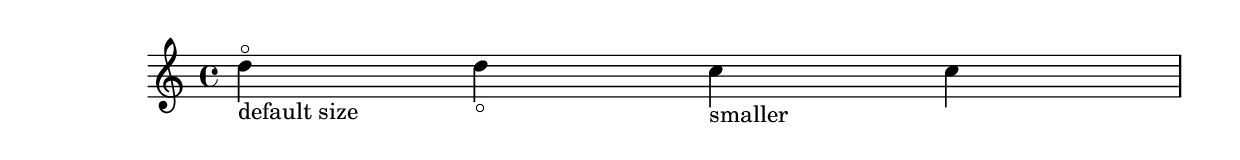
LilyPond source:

%% Do not edit this file; it is auto-generated from LSR http://lsr.dsi.unimi.it
%% This file is in the public domain.
\version "2.12.0"

\header {
  lsrtags = "expressive-marks, unfretted-strings"

  texidoces = "
Para hacer más pequeño el círculo de @code{\\flageolet} (armónico)
utilice la siguiente función de Scheme.

"
  doctitlees = "Cambiar el tamaño de la marca de \\flageolet"

  texidoc = "
To make the @code{\\flageolet} circle smaller use the following Scheme
function. 

"
  doctitle = "Changing \\flageolet mark size"
} % begin verbatim

smallFlageolet = #(let ((m (make-music 'ArticulationEvent
                          'articulation-type "flageolet")))
       (set! (ly:music-property m 'tweaks)
             (acons 'font-size -3
                    (ly:music-property m 'tweaks)))
       m)

\layout { ragged-right = ##f }

\relative c'' {
  d4^\flageolet_\markup { default size } d_\flageolet
  c4^\smallFlageolet_\markup { smaller } c_\smallFlageolet
}
